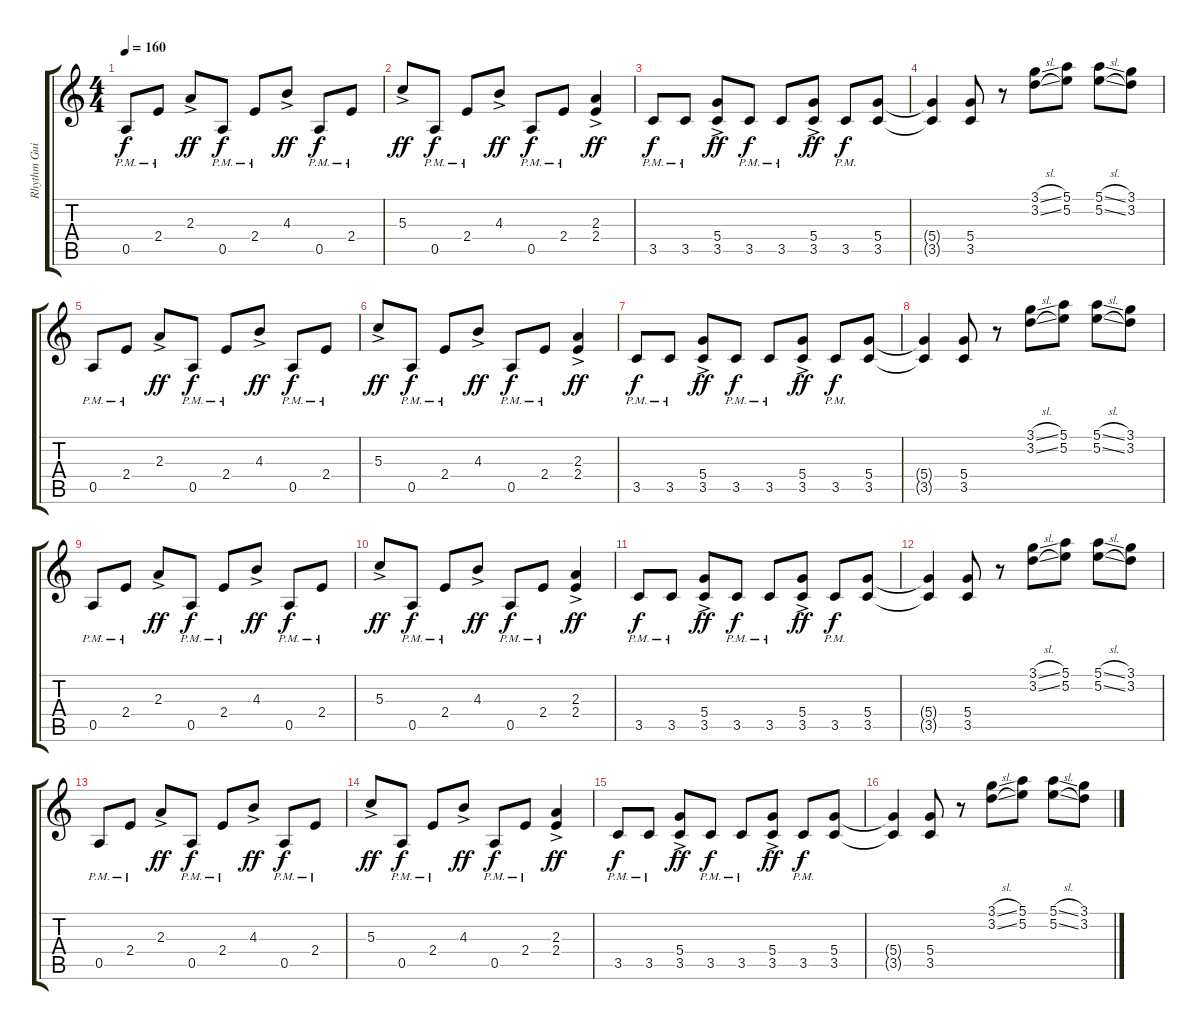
\track ("Rhythm Guitar" "Rhythm Gui") {instrument distortionguitar}
\staff {score tabs}
\tuning (E4 B3 G3 D3 A2 E2) {hide}
\ts (4 4)
\tempo 160
\clef g2
\ks c
0.5{pm}.8{dy f} 2.4{pm}.8 2.3{ac}.8{dy ff} 0.5{pm}.8{dy f} 2.4{pm}.8 4.3{ac}.8{dy ff} 0.5{pm}.8{dy f} 2.4{pm}.8 |
5.3{ac}.8{dy ff} 0.5{pm}.8{dy f} 2.4{pm}.8 4.3{ac}.8{dy ff} 0.5{pm}.8{dy f} 2.4{pm}.8 (2.3{ac} 2.4{ac}).4{dy ff} |
3.5{pm}.8{dy f} 3.5{pm}.8 (5.4{ac} 3.5{ac}).8{dy ff} 3.5{pm}.8{dy f} 3.5{pm}.8 (5.4{ac} 3.5{ac}).8{dy ff} 3.5{pm}.8{dy f} (5.4 3.5).8 |
(5.4{t} 3.5{t}).4 (5.4 3.5).8 r.8 (3.1{sl} 3.2{sl}).8 (5.1 5.2).8 (5.1{sl} 5.2{sl}).8 (3.1 3.2).8 |
0.5{pm}.8 2.4{pm}.8 2.3{ac}.8{dy ff} 0.5{pm}.8{dy f} 2.4{pm}.8 4.3{ac}.8{dy ff} 0.5{pm}.8{dy f} 2.4{pm}.8 |
5.3{ac}.8{dy ff} 0.5{pm}.8{dy f} 2.4{pm}.8 4.3{ac}.8{dy ff} 0.5{pm}.8{dy f} 2.4{pm}.8 (2.3{ac} 2.4{ac}).4{dy ff} |
3.5{pm}.8{dy f} 3.5{pm}.8 (5.4{ac} 3.5{ac}).8{dy ff} 3.5{pm}.8{dy f} 3.5{pm}.8 (5.4{ac} 3.5{ac}).8{dy ff} 3.5{pm}.8{dy f} (5.4 3.5).8 |
(5.4{t} 3.5{t}).4 (5.4 3.5).8 r.8 (3.1{sl} 3.2{sl}).8 (5.1 5.2).8 (5.1{sl} 5.2{sl}).8 (3.1 3.2).8 |
0.5{pm}.8 2.4{pm}.8 2.3{ac}.8{dy ff} 0.5{pm}.8{dy f} 2.4{pm}.8 4.3{ac}.8{dy ff} 0.5{pm}.8{dy f} 2.4{pm}.8 |
5.3{ac}.8{dy ff} 0.5{pm}.8{dy f} 2.4{pm}.8 4.3{ac}.8{dy ff} 0.5{pm}.8{dy f} 2.4{pm}.8 (2.3{ac} 2.4{ac}).4{dy ff} |
3.5{pm}.8{dy f} 3.5{pm}.8 (5.4{ac} 3.5{ac}).8{dy ff} 3.5{pm}.8{dy f} 3.5{pm}.8 (5.4{ac} 3.5{ac}).8{dy ff} 3.5{pm}.8{dy f} (5.4 3.5).8 |
(5.4{t} 3.5{t}).4 (5.4 3.5).8 r.8 (3.1{sl} 3.2{sl}).8 (5.1 5.2).8 (5.1{sl} 5.2{sl}).8 (3.1 3.2).8 |
0.5{pm}.8 2.4{pm}.8 2.3{ac}.8{dy ff} 0.5{pm}.8{dy f} 2.4{pm}.8 4.3{ac}.8{dy ff} 0.5{pm}.8{dy f} 2.4{pm}.8 |
5.3{ac}.8{dy ff} 0.5{pm}.8{dy f} 2.4{pm}.8 4.3{ac}.8{dy ff} 0.5{pm}.8{dy f} 2.4{pm}.8 (2.3{ac} 2.4{ac}).4{dy ff} |
3.5{pm}.8{dy f} 3.5{pm}.8 (5.4{ac} 3.5{ac}).8{dy ff} 3.5{pm}.8{dy f} 3.5{pm}.8 (5.4{ac} 3.5{ac}).8{dy ff} 3.5{pm}.8{dy f} (5.4 3.5).8 |
(5.4{t} 3.5{t}).4 (5.4 3.5).8 r.8 (3.1{sl} 3.2{sl}).8 (5.1 5.2).8 (5.1{sl} 5.2{sl}).8 (3.1 3.2).8
